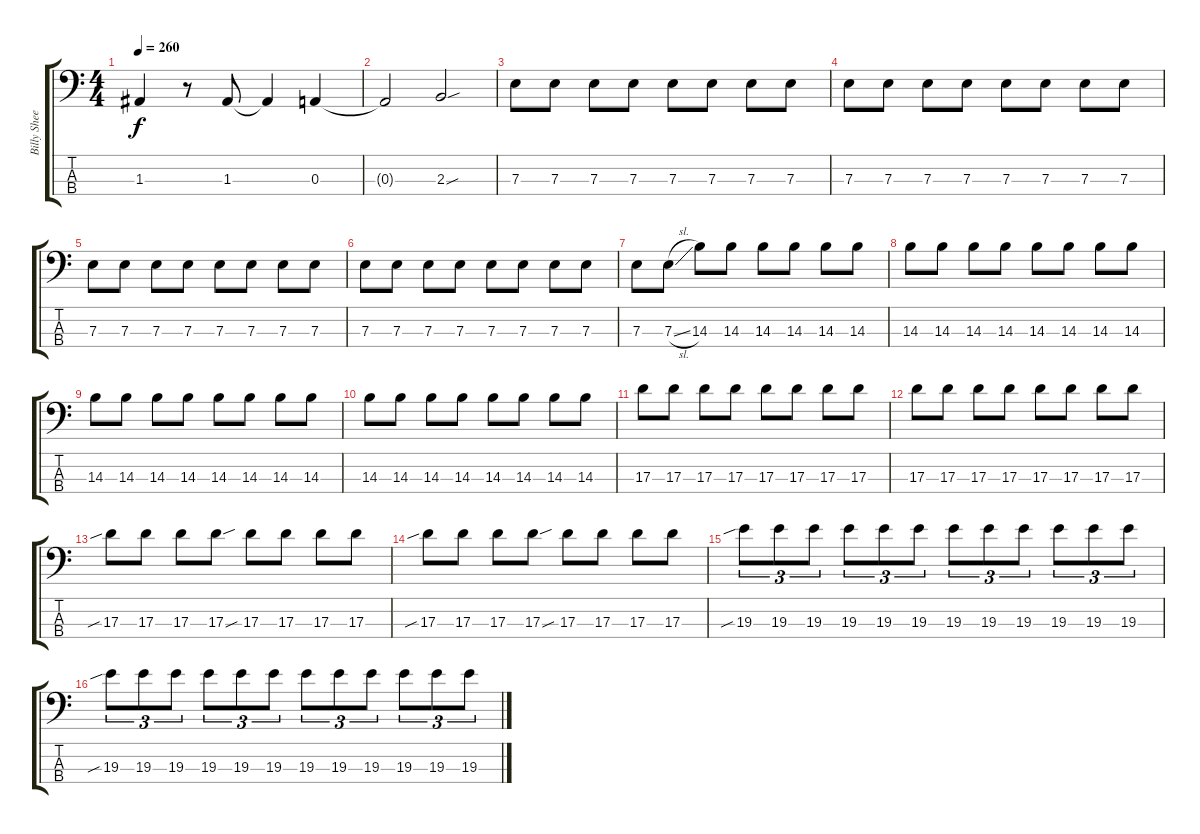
\track ("Billy Sheehan" "Billy Shee") {instrument electricbassfinger}
\staff {score tabs}
\tuning (G2 D2 A1 E1) {hide}
\ts (4 4)
\tempo 260
\clef f4
\ks c
1.3.4{dy f} r.8 1.3.8 1.3{t}.4 0.3.4 |
0.3{t}.2 2.3{sou}.2 |
7.3.8 7.3.8 7.3.8 7.3.8 7.3.8 7.3.8 7.3.8 7.3.8 |
7.3.8 7.3.8 7.3.8 7.3.8 7.3.8 7.3.8 7.3.8 7.3.8 |
7.3.8 7.3.8 7.3.8 7.3.8 7.3.8 7.3.8 7.3.8 7.3.8 |
7.3.8 7.3.8 7.3.8 7.3.8 7.3.8 7.3.8 7.3.8 7.3.8 |
7.3.8 7.3{sl}.8 14.3.8 14.3.8 14.3.8 14.3.8 14.3.8 14.3.8 |
14.3.8 14.3.8 14.3.8 14.3.8 14.3.8 14.3.8 14.3.8 14.3.8 |
14.3.8 14.3.8 14.3.8 14.3.8 14.3.8 14.3.8 14.3.8 14.3.8 |
14.3.8 14.3.8 14.3.8 14.3.8 14.3.8 14.3.8 14.3.8 14.3.8 |
17.3.8 17.3.8 17.3.8 17.3.8 17.3.8 17.3.8 17.3.8 17.3.8 |
17.3.8 17.3.8 17.3.8 17.3.8 17.3.8 17.3.8 17.3.8 17.3.8 |
17.3{sib}.8 17.3.8 17.3.8 17.3{sou}.8 17.3.8 17.3.8 17.3.8 17.3.8 |
17.3{sib}.8 17.3.8 17.3.8 17.3{sou}.8 17.3.8 17.3.8 17.3.8 17.3.8 |
19.3{sib}.8{tu (3 2)} 19.3.8{tu (3 2)} 19.3.8{tu (3 2)} 19.3.8{tu (3 2)} 19.3.8{tu (3 2)} 19.3.8{tu (3 2)} 19.3.8{tu (3 2)} 19.3.8{tu (3 2)} 19.3.8{tu (3 2)} 19.3.8{tu (3 2)} 19.3.8{tu (3 2)} 19.3.8{tu (3 2)} |
19.3{sib}.8{tu (3 2)} 19.3.8{tu (3 2)} 19.3.8{tu (3 2)} 19.3.8{tu (3 2)} 19.3.8{tu (3 2)} 19.3.8{tu (3 2)} 19.3.8{tu (3 2)} 19.3.8{tu (3 2)} 19.3.8{tu (3 2)} 19.3.8{tu (3 2)} 19.3.8{tu (3 2)} 19.3.8{tu (3 2)}
